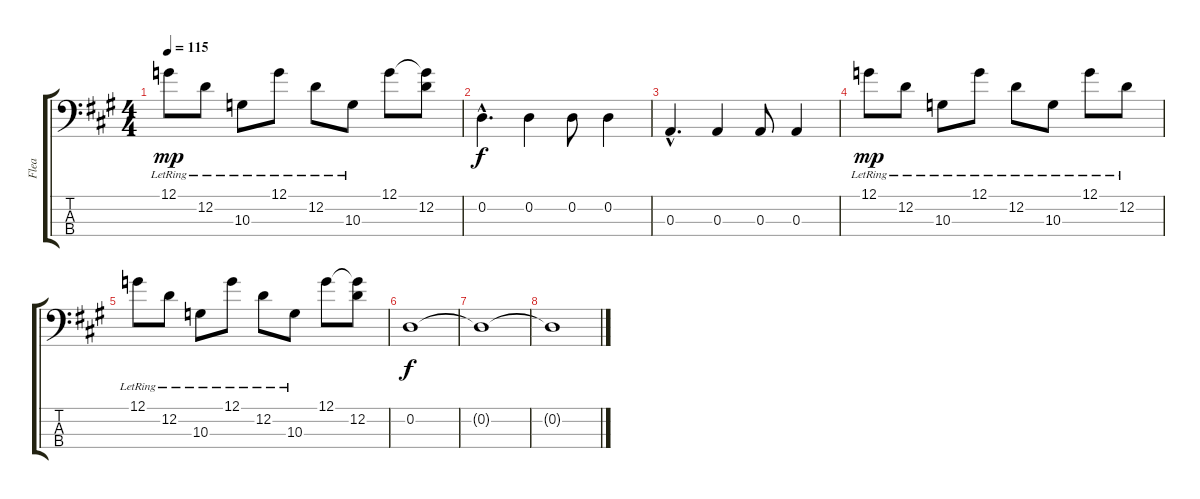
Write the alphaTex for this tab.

\track ("Flea" "Flea") {instrument electricbassfinger}
\staff {score tabs}
\tuning (G2 D2 A1 E1) {hide}
\ts (4 4)
\tempo 115
\clef f4
\ks a
12.1{lr}.8{dy mp} 12.2{lr}.8 10.3{lr}.8 12.1{lr}.8 12.2{lr}.8 10.3{lr}.8 12.1.8 (12.1{t} 12.2).8 |
0.2{hac}.4{d dy f} 0.2.4 0.2.8 0.2.4 |
0.3{hac}.4{d} 0.3.4 0.3.8 0.3.4 |
12.1{lr}.8{dy mp} 12.2{lr}.8 10.3{lr}.8 12.1{lr}.8 12.2{lr}.8 10.3{lr}.8 12.1{lr}.8 12.2{lr}.8 |
12.1{lr}.8 12.2{lr}.8 10.3{lr}.8 12.1{lr}.8 12.2{lr}.8 10.3{lr}.8 12.1.8 (12.1{t} 12.2).8 |
0.2.1{dy f} |
0.2{t}.1 |
0.2{t}.1
